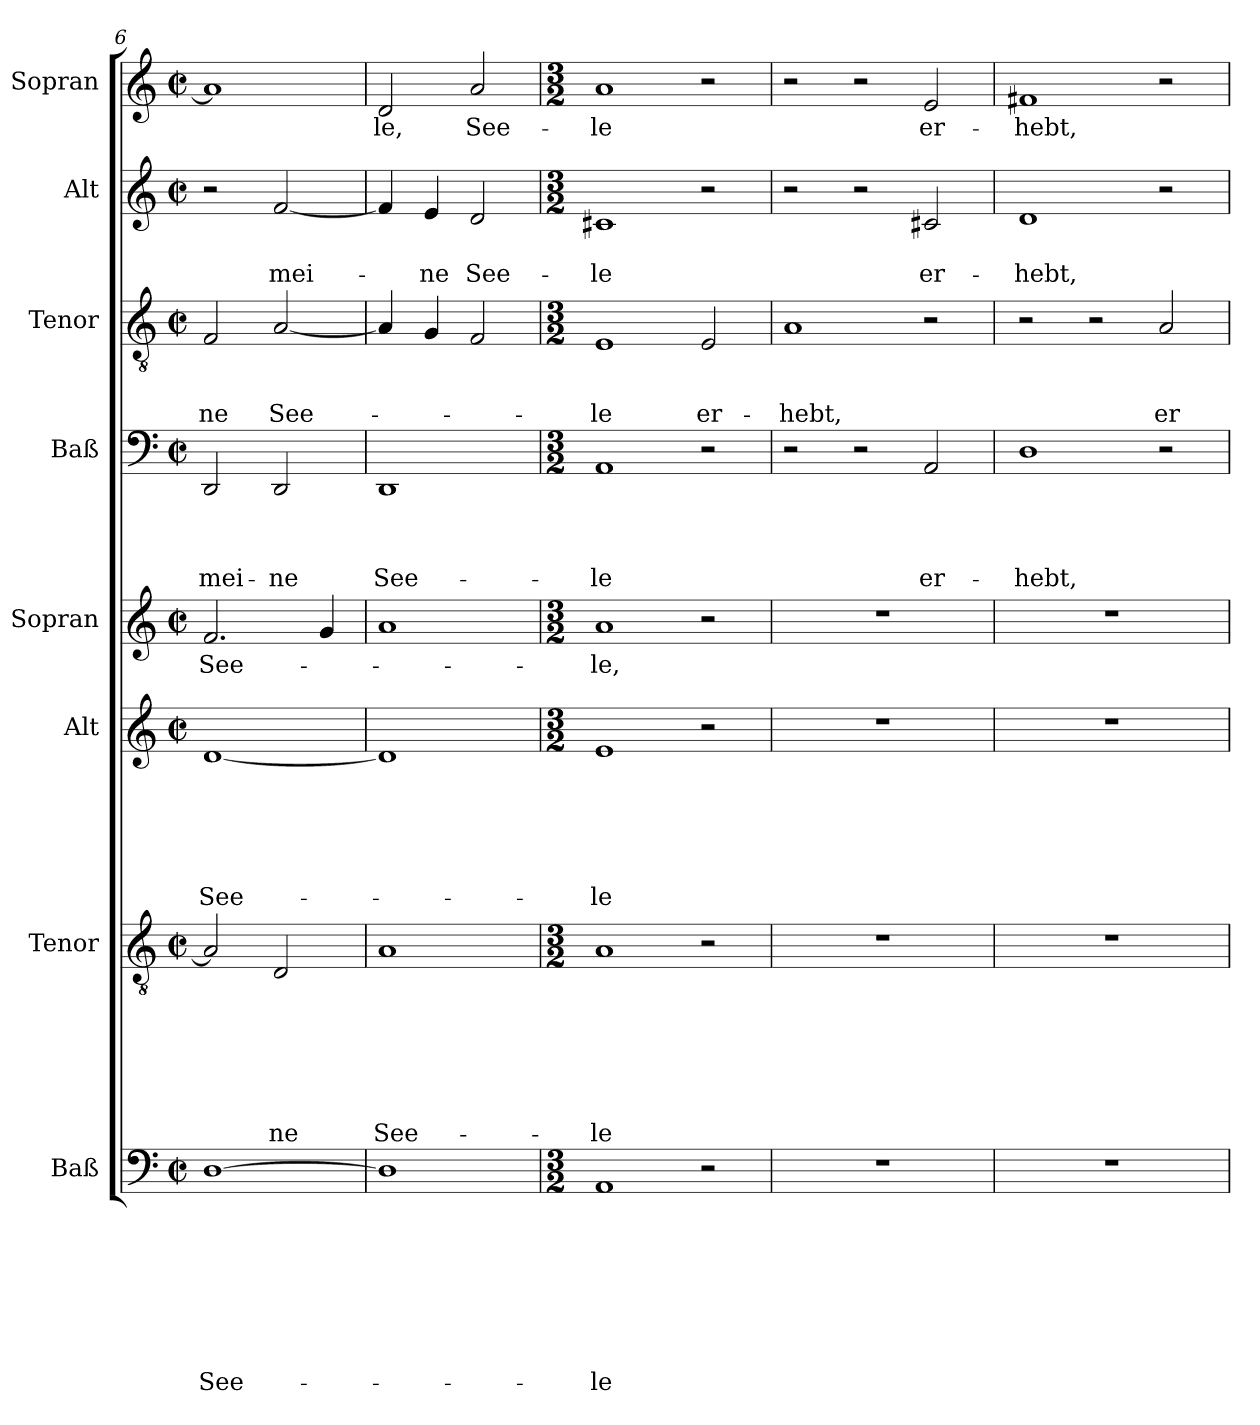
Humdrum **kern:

**kern	**text	**text	**text	**text	**text	**text	**text	**text	**kern	**text	**text	**text	**text	**text	**text	**text	**kern	**text	**text	**text	**text	**text	**text	**kern	**text	**kern	**text	**text	**text	**text	**kern	**text	**text	**text	**kern	**text	**text	**kern	**text
*part8	*part8	*part8	*part8	*part8	*part8	*part8	*part8	*part8	*part7	*part7	*part7	*part7	*part7	*part7	*part7	*part7	*part6	*part6	*part6	*part6	*part6	*part6	*part6	*part5	*part5	*part4	*part4	*part4	*part4	*part4	*part3	*part3	*part3	*part3	*part2	*part2	*part2	*part1	*part1
*staff8	*staff8	*staff8	*staff8	*staff8	*staff8	*staff8	*staff8	*staff8	*staff7	*staff7	*staff7	*staff7	*staff7	*staff7	*staff7	*staff7	*staff6	*staff6	*staff6	*staff6	*staff6	*staff6	*staff6	*staff5	*staff5	*staff4	*staff4	*staff4	*staff4	*staff4	*staff3	*staff3	*staff3	*staff3	*staff2	*staff2	*staff2	*staff1	*staff1
*I"Baß	*	*	*	*	*	*	*	*	*I"Tenor	*	*	*	*	*	*	*	*I"Alt	*	*	*	*	*	*	*I"Sopran	*	*I"Baß	*	*	*	*	*I"Tenor	*	*	*	*I"Alt	*	*	*I"Sopran	*
*clefF4	*	*	*	*	*	*	*	*	*clefGv2	*	*	*	*	*	*	*	*clefG2	*	*	*	*	*	*	*clefG2	*	*clefF4	*	*	*	*	*clefGv2	*	*	*	*clefG2	*	*	*clefG2	*
*k[]	*	*	*	*	*	*	*	*	*k[]	*	*	*	*	*	*	*	*k[]	*	*	*	*	*	*	*k[]	*	*k[]	*	*	*	*	*k[]	*	*	*	*k[]	*	*	*k[]	*
*C:	*	*	*	*	*	*	*	*	*C:	*	*	*	*	*	*	*	*C:	*	*	*	*	*	*	*C:	*	*C:	*	*	*	*	*C:	*	*	*	*C:	*	*	*C:	*
*M2/2	*	*	*	*	*	*	*	*	*M2/2	*	*	*	*	*	*	*	*M2/2	*	*	*	*	*	*	*M2/2	*	*M2/2	*	*	*	*	*M2/2	*	*	*	*M2/2	*	*	*M2/2	*
*met(c|)	*	*	*	*	*	*	*	*	*met(c|)	*	*	*	*	*	*	*	*met(c|)	*	*	*	*	*	*	*met(c|)	*	*met(c|)	*	*	*	*	*met(c|)	*	*	*	*met(c|)	*	*	*met(c|)	*
=6	=6	=6	=6	=6	=6	=6	=6	=6	=6	=6	=6	=6	=6	=6	=6	=6	=6	=6	=6	=6	=6	=6	=6	=6	=6	=6	=6	=6	=6	=6	=6	=6	=6	=6	=6	=6	=6	=6	=6
[1D	.	.	.	.	.	.	.	See-	2A/]	.	.	.	.	.	.	.	[1d	.	.	.	.	.	See-	2.f/	See-	2DD/	.	.	.	mei-	2F/	.	.	-ne	2r	.	.	1a]	.
.	.	.	.	.	.	.	.	.	2D/	.	.	.	.	.	.	-ne	.	.	.	.	.	.	.	.	.	2DD/	.	.	.	-ne	[2A/	.	.	See-	[2f/	.	mei-	.	.
.	.	.	.	.	.	.	.	.	.	.	.	.	.	.	.	.	.	.	.	.	.	.	.	4g/	.	.	.	.	.	.	.	.	.	.	.	.	.	.	.
=7	=7	=7	=7	=7	=7	=7	=7	=7	=7	=7	=7	=7	=7	=7	=7	=7	=7	=7	=7	=7	=7	=7	=7	=7	=7	=7	=7	=7	=7	=7	=7	=7	=7	=7	=7	=7	=7	=7	=7
1D]	.	.	.	.	.	.	.	.	1A	.	.	.	.	.	.	See-	1d]	.	.	.	.	.	.	1a	.	1DD	.	.	.	See-	4A/]	.	.	.	4f/]	.	.	2d/	-le,
.	.	.	.	.	.	.	.	.	.	.	.	.	.	.	.	.	.	.	.	.	.	.	.	.	.	.	.	.	.	.	4G/	.	.	.	4e/	.	-ne	.	.
.	.	.	.	.	.	.	.	.	.	.	.	.	.	.	.	.	.	.	.	.	.	.	.	.	.	.	.	.	.	.	2F/	.	.	.	2d/	.	See-	2a/	See-
!!LO:PB:g=z
=8	=8	=8	=8	=8	=8	=8	=8	=8	=8	=8	=8	=8	=8	=8	=8	=8	=8	=8	=8	=8	=8	=8	=8	=8	=8	=8	=8	=8	=8	=8	=8	=8	=8	=8	=8	=8	=8	=8	=8
*M3/2	*	*	*	*	*	*	*	*	*M3/2	*	*	*	*	*	*	*	*M3/2	*	*	*	*	*	*	*M3/2	*	*M3/2	*	*	*	*	*M3/2	*	*	*	*M3/2	*	*	*M3/2	*
1AA	.	.	.	.	.	.	.	-le	1A	.	.	.	.	.	.	-le	1e	.	.	.	.	.	-le	1a	-le,	1AA	.	.	.	-le	1E	.	.	-le	1c#X	.	-le	1a	-le
2r	.	.	.	.	.	.	.	.	2r	.	.	.	.	.	.	.	2r	.	.	.	.	.	.	2r	.	2r	.	.	.	.	2E/	.	.	er-	2r	.	.	2r	.
=9	=9	=9	=9	=9	=9	=9	=9	=9	=9	=9	=9	=9	=9	=9	=9	=9	=9	=9	=9	=9	=9	=9	=9	=9	=9	=9	=9	=9	=9	=9	=9	=9	=9	=9	=9	=9	=9	=9	=9
1.r	.	.	.	.	.	.	.	.	1.r	.	.	.	.	.	.	.	1.r	.	.	.	.	.	.	1.r	.	2r	.	.	.	.	1A	.	.	-hebt,	2r	.	.	2r	.
.	.	.	.	.	.	.	.	.	.	.	.	.	.	.	.	.	.	.	.	.	.	.	.	.	.	2r	.	.	.	.	.	.	.	.	2r	.	.	2r	.
.	.	.	.	.	.	.	.	.	.	.	.	.	.	.	.	.	.	.	.	.	.	.	.	.	.	2AA/	.	.	.	er-	2r	.	.	.	2c#X/	.	er-	2e/	er-
=10	=10	=10	=10	=10	=10	=10	=10	=10	=10	=10	=10	=10	=10	=10	=10	=10	=10	=10	=10	=10	=10	=10	=10	=10	=10	=10	=10	=10	=10	=10	=10	=10	=10	=10	=10	=10	=10	=10	=10
1.r	.	.	.	.	.	.	.	.	1.r	.	.	.	.	.	.	.	1.r	.	.	.	.	.	.	1.r	.	1D	.	.	.	-hebt,	2r	.	.	.	1d	.	-hebt,	1f#X	-hebt,
.	.	.	.	.	.	.	.	.	.	.	.	.	.	.	.	.	.	.	.	.	.	.	.	.	.	.	.	.	.	.	2r	.	.	.	.	.	.	.	.
.	.	.	.	.	.	.	.	.	.	.	.	.	.	.	.	.	.	.	.	.	.	.	.	.	.	2r	.	.	.	.	2A/	.	.	er-	2r	.	.	2r	.
=	=	=	=	=	=	=	=	=	=	=	=	=	=	=	=	=	=	=	=	=	=	=	=	=	=	=	=	=	=	=	=	=	=	=	=	=	=	=	=
*-	*-	*-	*-	*-	*-	*-	*-	*-	*-	*-	*-	*-	*-	*-	*-	*-	*-	*-	*-	*-	*-	*-	*-	*-	*-	*-	*-	*-	*-	*-	*-	*-	*-	*-	*-	*-	*-	*-	*-
